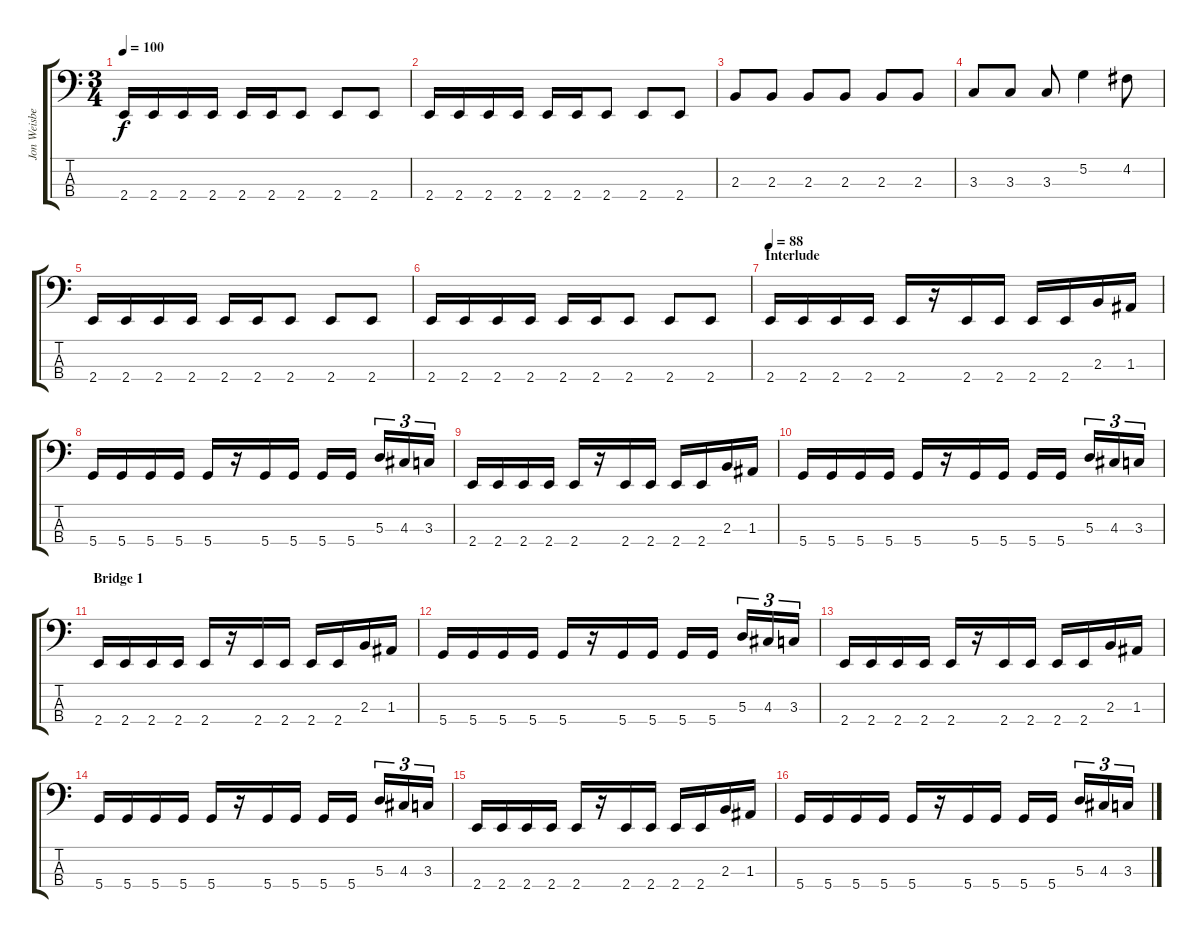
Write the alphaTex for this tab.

\track ("Jon Weisberg (Bass)" "Jon Weisbe") {instrument electricbassfinger}
\staff {score tabs}
\tuning (G2 D2 A1 D1) {hide}
\ts (3 4)
\tempo 100
\clef f4
\ks c
2.4.16{dy f} 2.4.16 2.4.16 2.4.16 2.4.16 2.4.16 2.4.8 2.4.8 2.4.8 |
2.4.16 2.4.16 2.4.16 2.4.16 2.4.16 2.4.16 2.4.8 2.4.8 2.4.8 |
2.3.8 2.3.8 2.3.8 2.3.8 2.3.8 2.3.8 |
3.3.8 3.3.8 3.3.8 5.2.4 4.2.8 |
2.4.16 2.4.16 2.4.16 2.4.16 2.4.16 2.4.16 2.4.8 2.4.8 2.4.8 |
2.4.16 2.4.16 2.4.16 2.4.16 2.4.16 2.4.16 2.4.8 2.4.8 2.4.8 |
\section ("" "Interlude")
\tempo 88
2.4.16 2.4.16 2.4.16 2.4.16 2.4.16 r.16 2.4.16 2.4.16 2.4.16 2.4.16 2.3.16 1.3.16 |
5.4.16 5.4.16 5.4.16 5.4.16 5.4.16 r.16 5.4.16 5.4.16 5.4.16 5.4.16 5.3.16{tu (3 2)} 4.3.16{tu (3 2)} 3.3.16{tu (3 2)} |
2.4.16 2.4.16 2.4.16 2.4.16 2.4.16 r.16 2.4.16 2.4.16 2.4.16 2.4.16 2.3.16 1.3.16 |
5.4.16 5.4.16 5.4.16 5.4.16 5.4.16 r.16 5.4.16 5.4.16 5.4.16 5.4.16 5.3.16{tu (3 2)} 4.3.16{tu (3 2)} 3.3.16{tu (3 2)} |
\section ("" "Bridge 1")
2.4.16 2.4.16 2.4.16 2.4.16 2.4.16 r.16 2.4.16 2.4.16 2.4.16 2.4.16 2.3.16 1.3.16 |
5.4.16 5.4.16 5.4.16 5.4.16 5.4.16 r.16 5.4.16 5.4.16 5.4.16 5.4.16 5.3.16{tu (3 2)} 4.3.16{tu (3 2)} 3.3.16{tu (3 2)} |
2.4.16 2.4.16 2.4.16 2.4.16 2.4.16 r.16 2.4.16 2.4.16 2.4.16 2.4.16 2.3.16 1.3.16 |
5.4.16 5.4.16 5.4.16 5.4.16 5.4.16 r.16 5.4.16 5.4.16 5.4.16 5.4.16 5.3.16{tu (3 2)} 4.3.16{tu (3 2)} 3.3.16{tu (3 2)} |
2.4.16 2.4.16 2.4.16 2.4.16 2.4.16 r.16 2.4.16 2.4.16 2.4.16 2.4.16 2.3.16 1.3.16 |
5.4.16 5.4.16 5.4.16 5.4.16 5.4.16 r.16 5.4.16 5.4.16 5.4.16 5.4.16 5.3.16{tu (3 2)} 4.3.16{tu (3 2)} 3.3.16{tu (3 2)}
